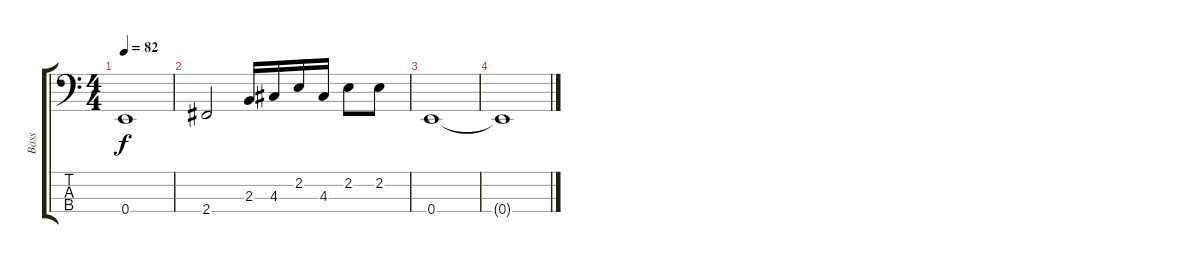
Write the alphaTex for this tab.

\track ("Bass" "Bass") {instrument electricbassfinger}
\staff {score tabs}
\tuning (G2 D2 A1 E1) {hide}
\ts (4 4)
\tempo 82
\clef f4
\ks c
0.4.1{dy f} |
2.4.2 2.3.16 4.3.16 2.2.16 4.3.16 2.2.8 2.2.8 |
0.4.1 |
0.4{t}.1
